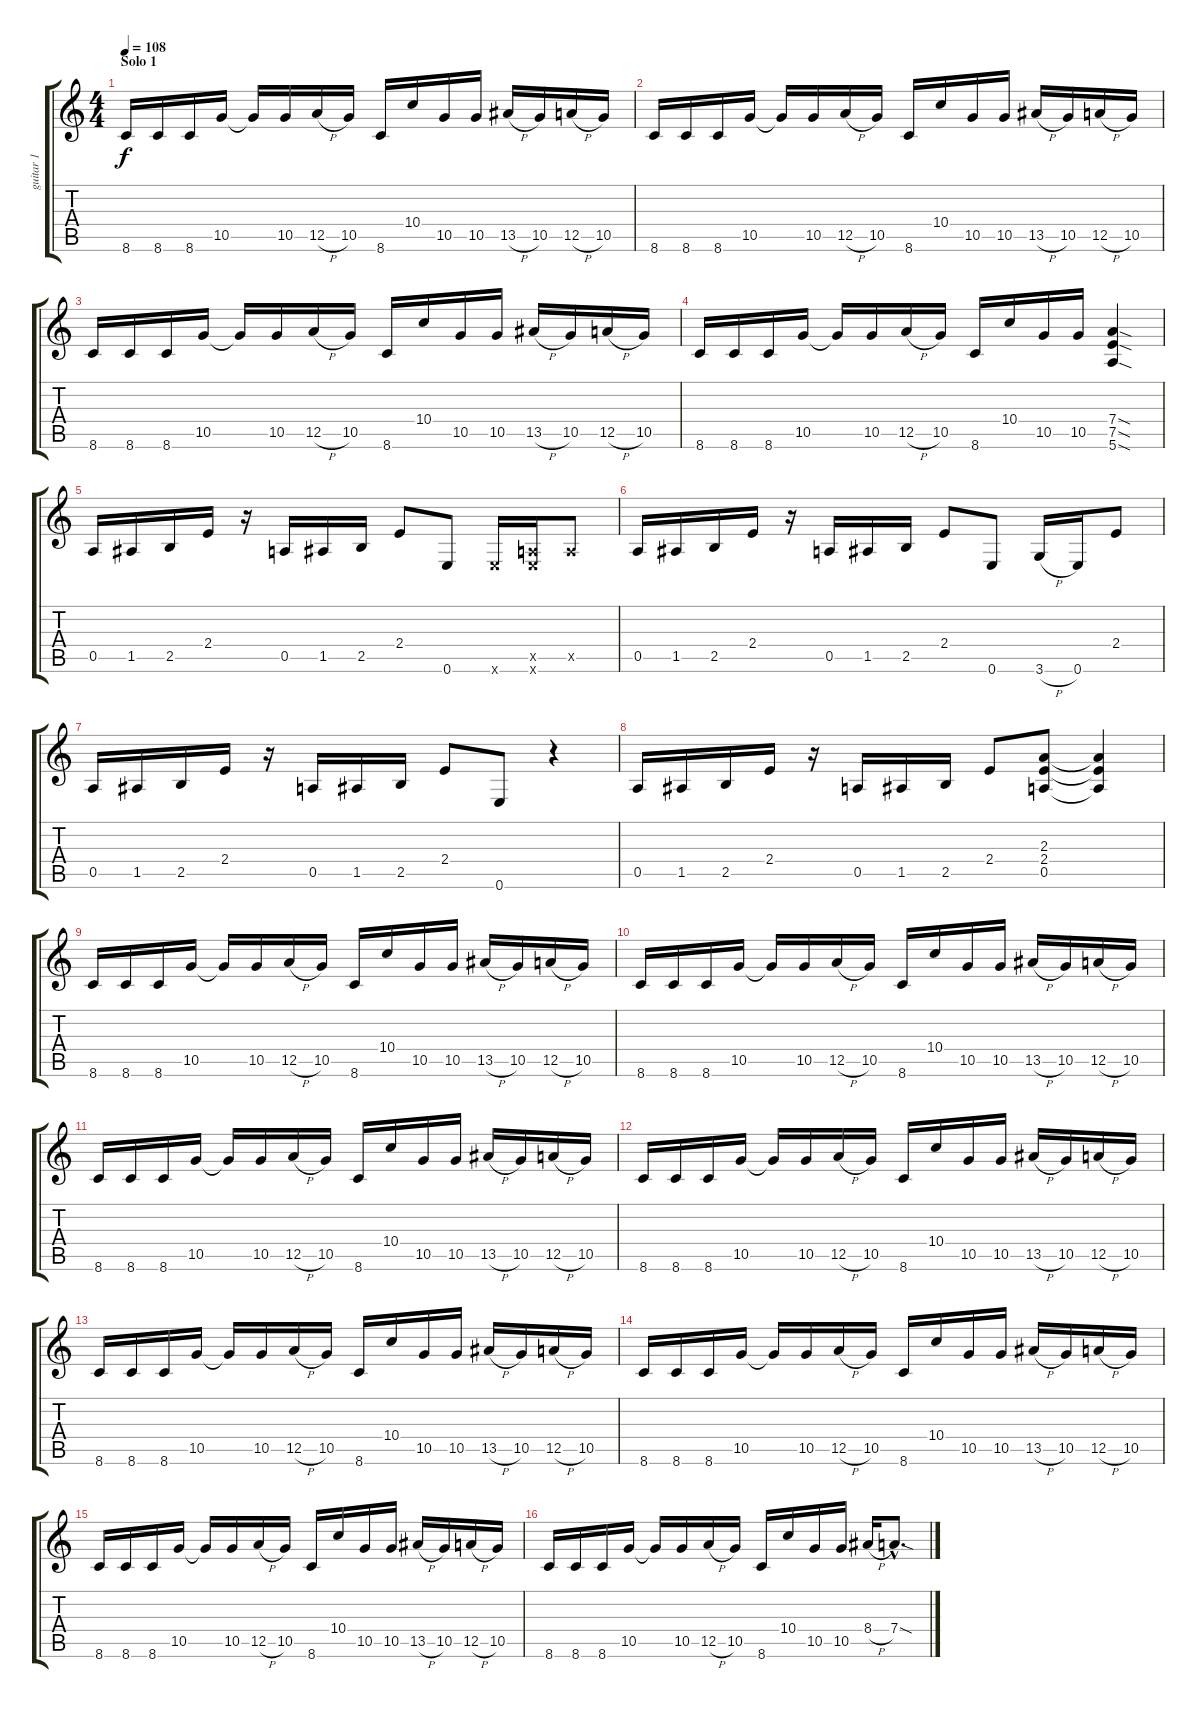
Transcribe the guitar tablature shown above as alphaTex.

\track ("guitar 1" "guitar 1") {instrument overdrivenguitar}
\staff {score tabs}
\tuning (E4 B3 G3 D3 A2 E2) {hide}
\ts (4 4)
\section ("" "Solo 1")
\tempo 108
\clef g2
\ks c
8.6.16{dy f instrument electricguitarmuted} 8.6.16 8.6.16 10.5.16{instrument distortionguitar} 10.5{t}.16 10.5.16 12.5{h}.16 10.5.16 8.6.16{instrument electricguitarmuted} 10.4.16{instrument distortionguitar} 10.5.16 10.5.16 13.5{h}.16 10.5.16 12.5{h}.16 10.5.16 |
8.6.16{instrument electricguitarmuted} 8.6.16 8.6.16 10.5.16{instrument distortionguitar} 10.5{t}.16 10.5.16 12.5{h}.16 10.5.16 8.6.16{instrument electricguitarmuted} 10.4.16{instrument distortionguitar} 10.5.16 10.5.16 13.5{h}.16 10.5.16 12.5{h}.16 10.5.16 |
8.6.16{instrument electricguitarmuted} 8.6.16 8.6.16 10.5.16{instrument distortionguitar} 10.5{t}.16 10.5.16 12.5{h}.16 10.5.16 8.6.16{instrument electricguitarmuted} 10.4.16{instrument distortionguitar} 10.5.16 10.5.16 13.5{h}.16 10.5.16 12.5{h}.16 10.5.16 |
8.6.16{instrument electricguitarmuted} 8.6.16 8.6.16 10.5.16{instrument distortionguitar} 10.5{t}.16 10.5.16 12.5{h}.16 10.5.16 8.6.16{instrument electricguitarmuted} 10.4.16{instrument distortionguitar} 10.5.16 10.5.16 (7.4{sod} 7.5{sod} 5.6{sod}).4 |
0.5.16 1.5.16 2.5.16 2.4.16 r.16 0.5.16 1.5.16 2.5.16 2.4.8 0.6.8 0.6{x}.16 (0.5{x} 0.6{x}).16 0.5{x}.8 |
0.5.16 1.5.16 2.5.16 2.4.16 r.16 0.5.16 1.5.16 2.5.16 2.4.8 0.6.8 3.6{h}.16 0.6.16 2.4.8 |
0.5.16 1.5.16 2.5.16 2.4.16 r.16 0.5.16 1.5.16 2.5.16 2.4.8 0.6.8 r.4 |
0.5.16 1.5.16 2.5.16 2.4.16 r.16 0.5.16 1.5.16 2.5.16 2.4.8 (2.3 2.4 0.5).8 (2.3{t} 2.4{t} 0.5{t}).4 |
8.6.16{instrument electricguitarmuted} 8.6.16 8.6.16 10.5.16{instrument distortionguitar} 10.5{t}.16 10.5.16 12.5{h}.16 10.5.16 8.6.16{instrument electricguitarmuted} 10.4.16{instrument distortionguitar} 10.5.16 10.5.16 13.5{h}.16 10.5.16 12.5{h}.16 10.5.16 |
8.6.16{instrument electricguitarmuted} 8.6.16 8.6.16 10.5.16{instrument distortionguitar} 10.5{t}.16 10.5.16 12.5{h}.16 10.5.16 8.6.16{instrument electricguitarmuted} 10.4.16{instrument distortionguitar} 10.5.16 10.5.16 13.5{h}.16 10.5.16 12.5{h}.16 10.5.16 |
8.6.16{instrument electricguitarmuted} 8.6.16 8.6.16 10.5.16{instrument distortionguitar} 10.5{t}.16 10.5.16 12.5{h}.16 10.5.16 8.6.16{instrument electricguitarmuted} 10.4.16{instrument distortionguitar} 10.5.16 10.5.16 13.5{h}.16 10.5.16 12.5{h}.16 10.5.16 |
8.6.16{instrument electricguitarmuted} 8.6.16 8.6.16 10.5.16{instrument distortionguitar} 10.5{t}.16 10.5.16 12.5{h}.16 10.5.16 8.6.16{instrument electricguitarmuted} 10.4.16{instrument distortionguitar} 10.5.16 10.5.16 13.5{h}.16 10.5.16 12.5{h}.16 10.5.16 |
8.6.16{instrument electricguitarmuted} 8.6.16 8.6.16 10.5.16{instrument distortionguitar} 10.5{t}.16 10.5.16 12.5{h}.16 10.5.16 8.6.16{instrument electricguitarmuted} 10.4.16{instrument distortionguitar} 10.5.16 10.5.16 13.5{h}.16 10.5.16 12.5{h}.16 10.5.16 |
8.6.16{instrument electricguitarmuted} 8.6.16 8.6.16 10.5.16{instrument distortionguitar} 10.5{t}.16 10.5.16 12.5{h}.16 10.5.16 8.6.16{instrument electricguitarmuted} 10.4.16{instrument distortionguitar} 10.5.16 10.5.16 13.5{h}.16 10.5.16 12.5{h}.16 10.5.16 |
8.6.16{instrument electricguitarmuted} 8.6.16 8.6.16 10.5.16{instrument distortionguitar} 10.5{t}.16 10.5.16 12.5{h}.16 10.5.16 8.6.16{instrument electricguitarmuted} 10.4.16{instrument distortionguitar} 10.5.16 10.5.16 13.5{h}.16 10.5.16 12.5{h}.16 10.5.16 |
8.6.16{instrument electricguitarmuted} 8.6.16 8.6.16 10.5.16{instrument overdrivenguitar} 10.5{t}.16 10.5.16 12.5{h}.16 10.5.16 8.6.16{instrument electricguitarmuted} 10.4.16{instrument overdrivenguitar} 10.5.16 10.5.16 8.4{h}.16 7.4{sod hac}.8{d}
